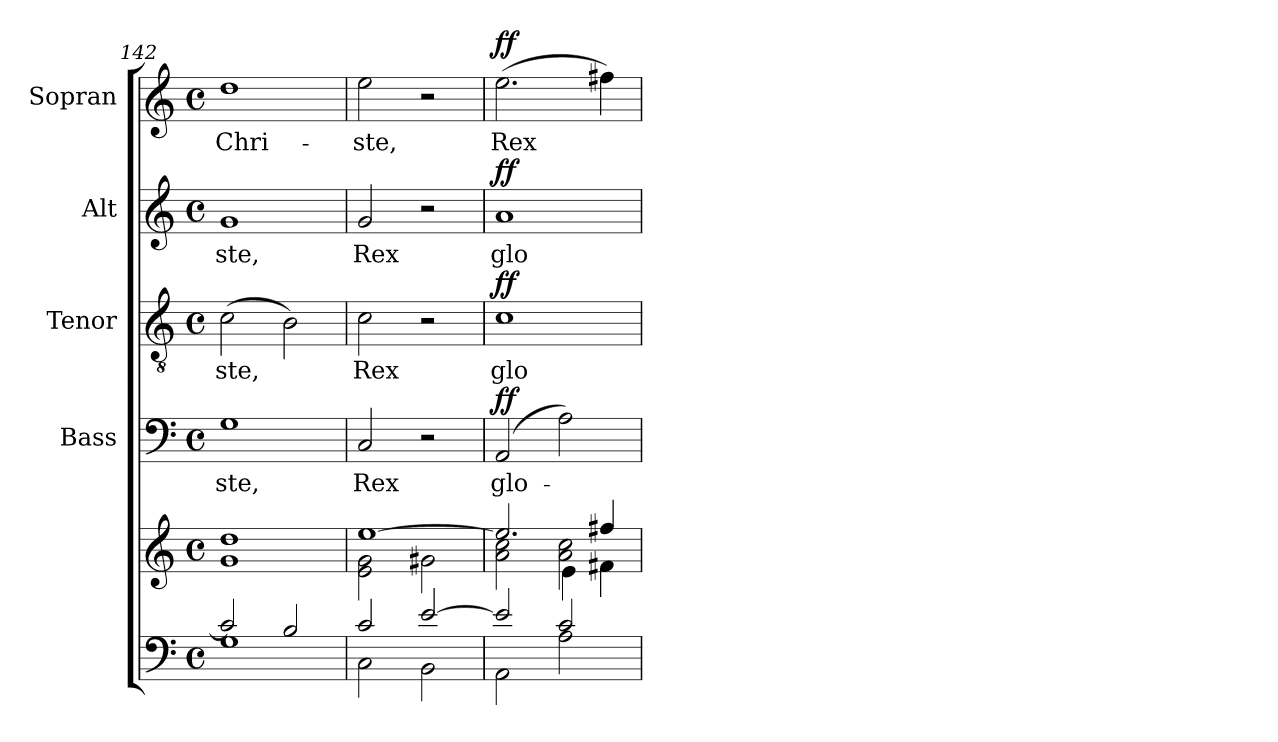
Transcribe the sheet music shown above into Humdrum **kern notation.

**kern	**kern	**kern	**text	**dynam	**kern	**text	**dynam	**kern	**text	**dynam	**kern	**text	**dynam
*part5	*part5	*part4	*part4	*part4	*part3	*part3	*part3	*part2	*part2	*part2	*part1	*part1	*part1
*staff6	*staff5	*staff4	*staff4	*staff4	*staff3	*staff3	*staff3	*staff2	*staff2	*staff2	*staff1	*staff1	*staff1
*	*	*I"Bass	*	*	*I"Tenor	*	*	*I"Alt	*	*	*I"Sopran	*	*
*	*	*I'B.	*	*	*I'T.	*	*	*I'A.	*	*	*I'S.	*	*
*clefF4	*clefG2	*clefF4	*	*	*clefGv2	*	*	*clefG2	*	*	*clefG2	*	*
*k[]	*k[]	*k[]	*	*	*k[]	*	*	*k[]	*	*	*k[]	*	*
*C:	*C:	*C:	*	*	*C:	*	*	*C:	*	*	*C:	*	*
*M4/4	*M4/4	*M4/4	*	*	*M4/4	*	*	*M4/4	*	*	*M4/4	*	*
*met(c)	*met(c)	*met(c)	*	*	*met(c)	*	*	*met(c)	*	*	*met(c)	*	*
=142	=142	=142	=142	=142	=142	=142	=142	=142	=142	=142	=142	=142	=142
*^	*^	*	*	*	*	*	*	*	*	*	*	*	*
!	!	!	!	!	!LO:LY:b	!	!	!LO:LY:b	!	!	!LO:LY:b	!	!	!LO:LY:b	!
2c/]	1G	1dd	1g	1G	-ste,	.	(>2c\	-ste,	.	1g	-ste,	.	1dd	Chri-	.
2B/	.	.	.	.	.	.	2B\)	.	.	.	.	.	.	.	.
!!LO:LB:g=z
=143	=143	=143	=143	=143	=143	=143	=143	=143	=143	=143	=143	=143	=143	=143	=143
!	!	!	!	!	!LO:LY:b	!	!	!LO:LY:b	!	!	!LO:LY:b	!	!	!LO:LY:b	!
2c/	2C\	[>1ee	2e\ 2g\	2C/	Rex	.	2c\	Rex	.	2g/	Rex	.	2ee\	-ste,	.
[>2e/	2BB\	.	2g#X\	2r	.	.	2r	.	.	2r	.	.	2r	.	.
=144	=144	=144	=144	=144	=144	=144	=144	=144	=144	=144	=144	=144	=144	=144	=144
*	*	*	*^	*	*	*	*	*	*	*	*	*	*	*	*
!	!	!	!	!	!	!LO:LY:b	!LO:DY:a	!	!LO:LY:b	!LO:DY:a	!	!LO:LY:b	!LO:DY:a	!	!LO:LY:b	!LO:DY:a
2e/]	2AA\	2.ee/]	2a\ 2cc\	2ryy	(2AA/	glo-	ff	1c	glo-	ff	1a	glo-	ff	(>2.ee\	Rex	ff
2c/	2A\	.	2a\ 2cc\	4e\	2A\)	.	.	.	.	.	.	.	.	.	.	.
.	.	4ff#X/	.	4f#X\	.	.	.	.	.	.	.	.	.	4ff#X\)	.	.
*v	*v	*	*	*	*	*	*	*	*	*	*	*	*	*	*	*
*	*v	*v	*v	*	*	*	*	*	*	*	*	*	*	*	*
=	=	=	=	=	=	=	=	=	=	=	=	=	=
*-	*-	*-	*-	*-	*-	*-	*-	*-	*-	*-	*-	*-	*-
